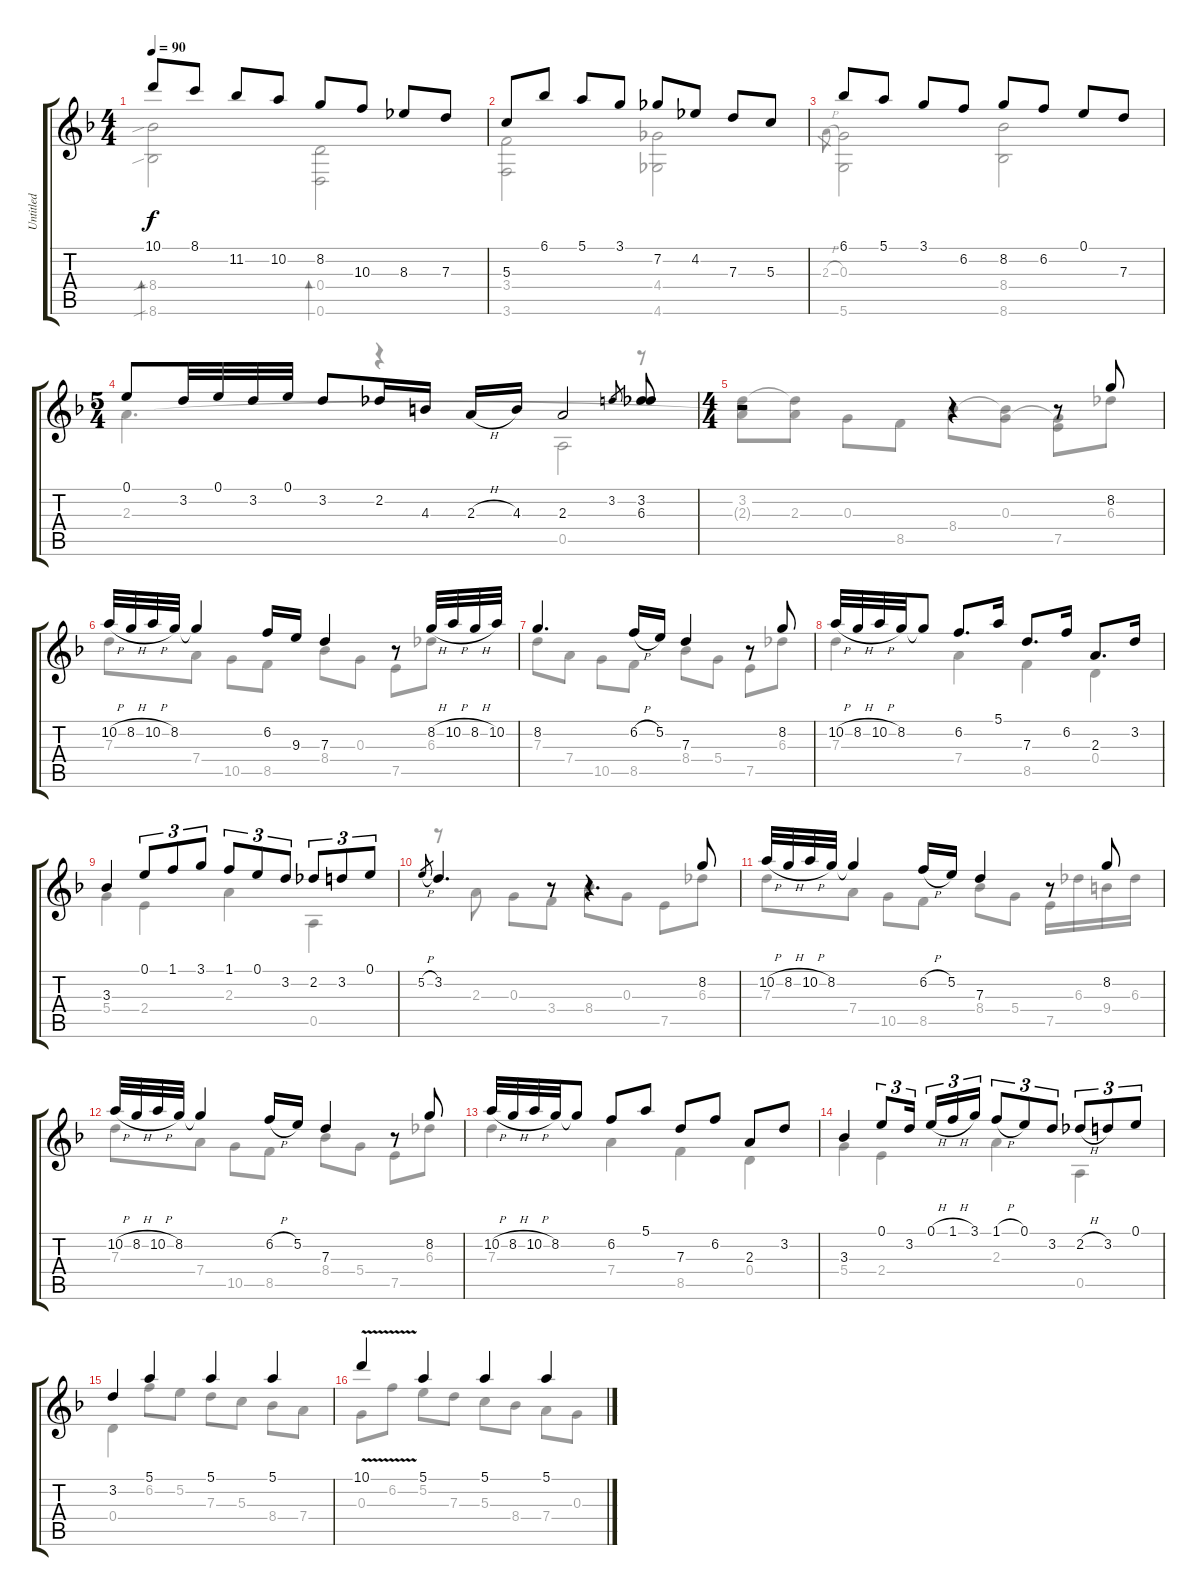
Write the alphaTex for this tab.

\track ("Untitled" "Untitled") {instrument acousticguitarnylon}
\staff {score tabs}
\tuning (E4 B3 G3 D3 A2 D2) {hide}
\voice
\ts (4 4)
\tempo 90
\clef g2
\ks f
10.1.8{dy f} 8.1.8 11.2.8 10.2.8 8.2.8 10.3.8 8.3.8 7.3.8 |
5.3.8 6.1.8 5.1.8 3.1.8 7.2.8 4.2.8 7.3.8 5.3.8 |
6.1.8 5.1.8 3.1.8 6.2.8 8.2.8 6.2.8 0.1.8 7.3.8 |
\ts (5 4)
0.1.8 3.2.32 0.1.32 3.2.32 0.1.32 3.2.8 2.2.16 4.3.16 2.3{h}.16 4.3.16 2.3.2 3.2.8{gr} (3.2 6.3).8 |
\ts (4 4)
r.2 r.4 r.8 8.2.8 |
10.2{h}.32 8.2{h}.32 10.2{h}.32 8.2.32 8.2{t}.4 6.2.16 9.3.16 7.3.4 r.8 8.2{h}.32 10.2{h}.32 8.2{h}.32 10.2.32 |
8.2.4{d} 6.2{h}.16 5.2.16 7.3.4 r.8 8.2.8 |
10.2{h}.32 8.2{h}.32 10.2{h}.32 8.2.32 8.2{t}.8 6.2.8{d} 5.1.16 7.3.8{d} 6.2.16 2.3.8{d} 3.2.16 |
3.3.4 0.1.8{tu (3 2)} 1.1.8{tu (3 2)} 3.1.8{tu (3 2)} 1.1.8{tu (3 2)} 0.1.8{tu (3 2)} 3.2.8{tu (3 2)} 2.2.8{tu (3 2)} 3.2.8{tu (3 2)} 0.1.8{tu (3 2)} |
5.2{h}.8{gr} 3.2.4{d} r.8 r.4{d} 8.2.8 |
10.2{h}.32 8.2{h}.32 10.2{h}.32 8.2.32 8.2{t}.4 6.2{h}.16 5.2.16 7.3.4 r.8 8.2.8 |
10.2{h}.32 8.2{h}.32 10.2{h}.32 8.2.32 8.2{t}.4 6.2{h}.16 5.2.16 7.3.4 r.8 8.2.8 |
10.2{h}.32 8.2{h}.32 10.2{h}.32 8.2.32 8.2{t}.8 6.2.8 5.1.8 7.3.8 6.2.8 2.3.8 3.2.8 |
3.3.4 0.1.8{tu (3 2)} 3.2.16{tu (3 2) beam splitsecondary} 0.1{h}.16{tu (3 2)} 1.1{h}.16{tu (3 2)} 3.1.16{tu (3 2)} 1.1{h}.8{tu (3 2)} 0.1.8{tu (3 2)} 3.2.8{tu (3 2)} 2.2{h}.8{tu (3 2)} 3.2.8{tu (3 2)} 0.1.8{tu (3 2)} |
3.2.4 5.1.4 5.1.4 5.1.4 |
10.1{v}.4 5.1.4 5.1.4 5.1.4
\voice
\clef g2
\ottava regular
\simile none
\ks f
(8.4{sib} 8.6{sib}).2{bd 30 dy f} (0.4 0.6).2{bd 30} |
(3.4 3.6).2 (4.4 4.6).2 |
2.3{h}.8{gr} (0.3 5.6).2 (8.4 8.6).2 |
2.3.4{d} r.4 0.5.2 r.8 |
(3.2 2.3{t}).8 (3.2{t} 2.3).8 0.3.8 8.5.8 8.4.8 (0.3 8.4{t}).8 (0.3{t} 7.5).8 6.3.8 |
7.3.8 7.4.8 10.5.8 8.5.8 8.4.8 0.3.8 7.5.8 6.3.8 |
7.3.8 7.4.8 10.5.8 8.5.8 8.4.8 5.4.8 7.5.8 6.3.8 |
7.3.4 7.4.4 8.5.4 0.4.4 |
5.4.4 2.4.4 2.3.4 0.5.4 |
r.8 2.3.8 0.3.8 3.4.8 8.4.8 0.3.8 7.5.8 6.3.8 |
7.3.8 7.4.8 10.5.8 8.5.8 8.4.8 5.4.8 7.5.16 6.3.16 9.4.16 6.3.16 |
7.3.8 7.4.8 10.5.8 8.5.8 8.4.8 5.4.8 7.5.8 6.3.8 |
7.3.4 7.4.4 8.5.4 0.4.4 |
5.4.4 2.4.4 2.3.4 0.5.4 |
0.4.4 6.2.8 5.2.8 7.3.8 5.3.8 8.4.8 7.4.8 |
0.3.8 6.2.8 5.2.8 7.3.8 5.3.8 8.4.8 7.4.8 0.3.8
